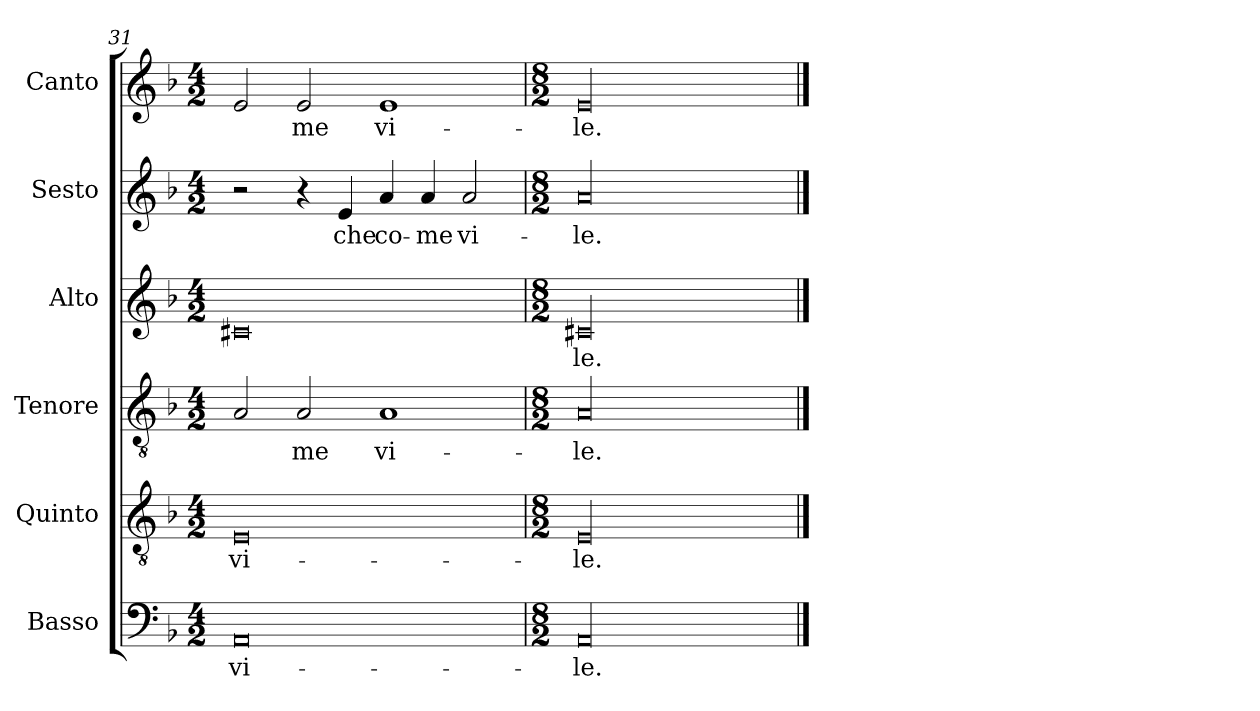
**kern	**text	**kern	**text	**kern	**text	**kern	**text	**kern	**text	**kern	**text
*part6	*part6	*part5	*part5	*part4	*part4	*part3	*part3	*part2	*part2	*part1	*part1
*staff6	*staff6	*staff5	*staff5	*staff4	*staff4	*staff3	*staff3	*staff2	*staff2	*staff1	*staff1
*I"Basso	*	*I"Quinto	*	*I"Tenore	*	*I"Alto	*	*I"Sesto	*	*I"Canto	*
*I'B	*	*I'Q	*	*I'T	*	*I'A	*	*I'S	*	*I'C	*
*clefF4	*	*clefGv2	*	*clefGv2	*	*clefG2	*	*clefG2	*	*clefG2	*
*k[b-]	*	*k[b-]	*	*k[b-]	*	*k[b-]	*	*k[b-]	*	*k[b-]	*
*d:	*	*d:	*	*d:	*	*d:	*	*d:	*	*d:	*
*M4/2	*	*M4/2	*	*M4/2	*	*M4/2	*	*M4/2	*	*M4/2	*
=31	=31	=31	=31	=31	=31	=31	=31	=31	=31	=31	=31
0AA	vi-	0E	vi-	2A	.	0c#X	.	2r	.	2e	.
.	.	.	.	2A	-me	.	.	4r	.	2e	-me
.	.	.	.	.	.	.	.	4e	che	.	.
.	.	.	.	1A	vi-	.	.	4a	co-	1e	vi-
.	.	.	.	.	.	.	.	4a	-me	.	.
.	.	.	.	.	.	.	.	2a	vi-	.	.
=32	=32	=32	=32	=32	=32	=32	=32	=32	=32	=32	=32
*M8/2	*	*M8/2	*	*M8/2	*	*M8/2	*	*M8/2	*	*M8/2	*
00AA	-le.	00E	-le.	00A	-le.	00c#X	-le.	00a	-le.	00e	-le.
==	==	==	==	==	==	==	==	==	==	==	==
*-	*-	*-	*-	*-	*-	*-	*-	*-	*-	*-	*-
